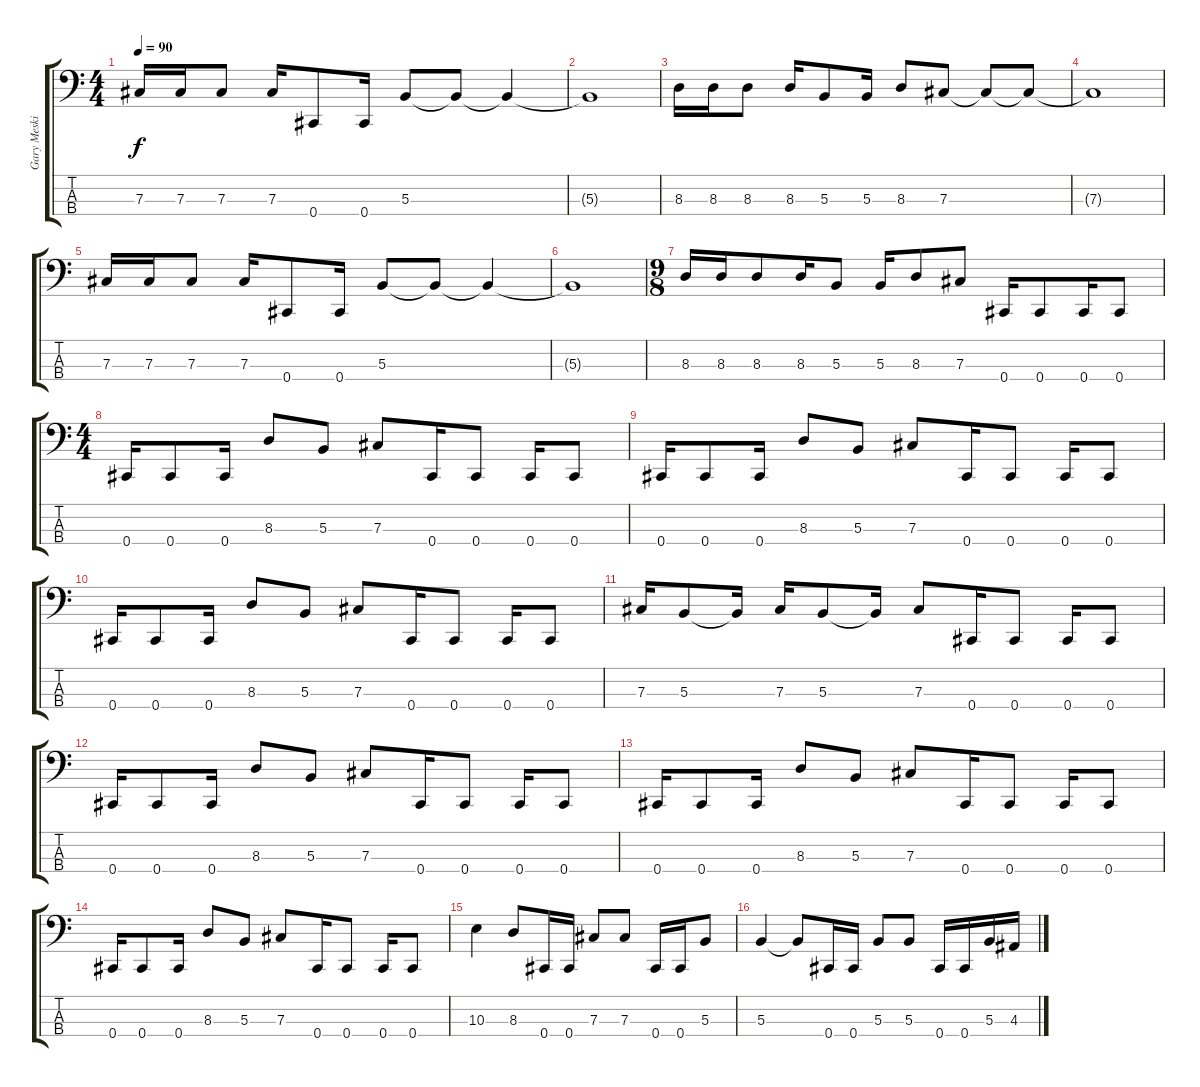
\track ("Gary Meskil (also vocals)" "Gary Meski") {instrument electricbasspick}
\staff {score tabs}
\tuning (E2 B1 Gb1 Db1) {hide}
\ts (4 4)
\tempo 90
\clef f4
\ks c
7.3.16{dy f} 7.3.16 7.3.8 7.3.16 0.4.8 0.4.16 5.3.8 5.3{t}.8 5.3{t}.4 |
5.3{t}.1 |
8.3.16 8.3.16 8.3.8 8.3.16 5.3.8 5.3.16 8.3.8 7.3.8 7.3{t}.8 7.3{t}.8 |
7.3{t}.1 |
7.3.16 7.3.16 7.3.8 7.3.16 0.4.8 0.4.16 5.3.8 5.3{t}.8 5.3{t}.4 |
5.3{t}.1 |
\ts (9 8)
8.3.16 8.3.16 8.3.8 8.3.16 5.3.8 5.3.16 8.3.8 7.3.8 0.4.16 0.4.8 0.4.16 0.4.8 |
\ts (4 4)
0.4.16 0.4.8 0.4.16 8.3.8 5.3.8 7.3.8 0.4.16 0.4.8 0.4.16 0.4.8 |
0.4.16 0.4.8 0.4.16 8.3.8 5.3.8 7.3.8 0.4.16 0.4.8 0.4.16 0.4.8 |
0.4.16 0.4.8 0.4.16 8.3.8 5.3.8 7.3.8 0.4.16 0.4.8 0.4.16 0.4.8 |
7.3.16 5.3.8 5.3{t}.16 7.3.16 5.3.8 5.3{t}.16 7.3.8 0.4.16 0.4.8 0.4.16 0.4.8 |
0.4.16 0.4.8 0.4.16 8.3.8 5.3.8 7.3.8 0.4.16 0.4.8 0.4.16 0.4.8 |
0.4.16 0.4.8 0.4.16 8.3.8 5.3.8 7.3.8 0.4.16 0.4.8 0.4.16 0.4.8 |
0.4.16 0.4.8 0.4.16 8.3.8 5.3.8 7.3.8 0.4.16 0.4.8 0.4.16 0.4.8 |
10.3.4 8.3.8 0.4.16 0.4.16 7.3.8 7.3.8 0.4.16 0.4.16 5.3.8 |
5.3.4 5.3{t}.8 0.4.16 0.4.16 5.3.8 5.3.8 0.4.16 0.4.16 5.3.16 4.3.16
